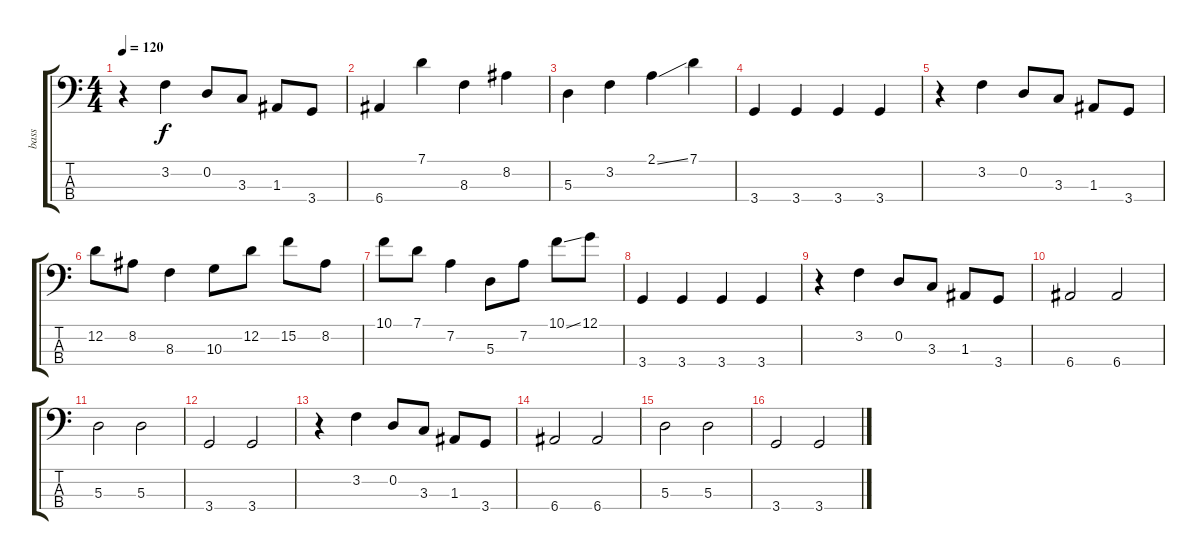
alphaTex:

\track ("bass" "bass") {instrument electricbasspick}
\staff {score tabs}
\tuning (G2 D2 A1 E1) {hide}
\ts (4 4)
\tempo 120
\clef f4
\ks c
r.4{dy f} 3.2.4 0.2.8 3.3.8 1.3.8 3.4.8 |
6.4.4 7.1.4 8.3.4 8.2.4 |
5.3.4 3.2.4 2.1{ss}.4 7.1.4 |
3.4.4 3.4.4 3.4.4 3.4.4 |
r.4 3.2.4 0.2.8 3.3.8 1.3.8 3.4.8 |
12.2.8 8.2.8 8.3.4 10.3.8 12.2.8 15.2.8 8.2.8 |
10.1.8 7.1.8 7.2.4 5.3.8 7.2.8 10.1{ss}.8 12.1.8 |
3.4.4 3.4.4 3.4.4 3.4.4 |
r.4 3.2.4 0.2.8 3.3.8 1.3.8 3.4.8 |
6.4.2 6.4.2 |
5.3.2 5.3.2 |
3.4.2 3.4.2 |
r.4 3.2.4 0.2.8 3.3.8 1.3.8 3.4.8 |
6.4.2 6.4.2 |
5.3.2 5.3.2 |
3.4.2 3.4.2
